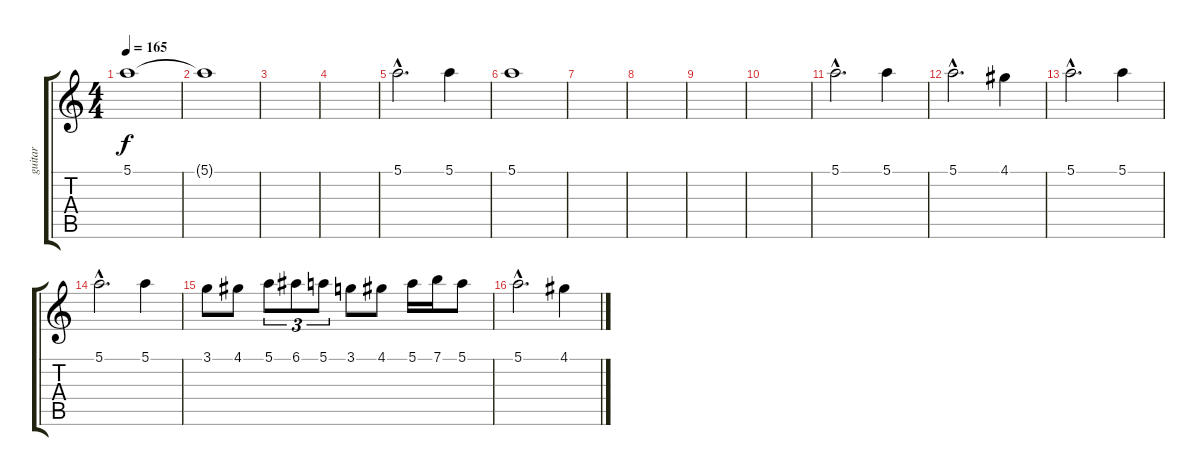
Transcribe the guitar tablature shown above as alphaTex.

\track ("guitar" "guitar") {instrument overdrivenguitar}
\staff {score tabs}
\tuning (E4 B3 G3 D3 A2 E2) {hide}
\ts (4 4)
\tempo 165
\clef g2
\ks c
5.1{t}.1{dy f} |
5.1{t}.1 |
|
|
5.1{hac}.2{d} 5.1.4 |
5.1.1 |
|
|
|
|
5.1{hac}.2{d} 5.1.4 |
5.1{hac}.2{d} 4.1.4 |
5.1{hac}.2{d} 5.1.4 |
5.1{hac}.2{d} 5.1.4 |
3.1.8 4.1.8 5.1.8{tu (3 2)} 6.1.8{tu (3 2)} 5.1.8{tu (3 2)} 3.1.8 4.1.8 5.1.16 7.1.16 5.1.8 |
5.1{hac}.2{d} 4.1.4
